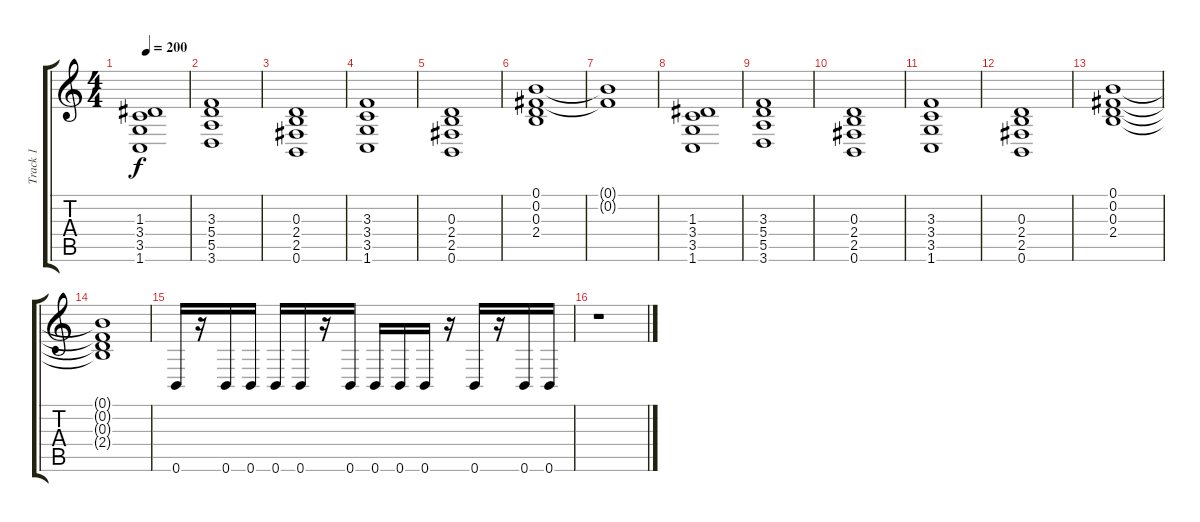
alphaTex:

\track ("Track 1" "Track 1") {instrument distortionguitar}
\staff {score tabs}
\tuning (B3 Gb3 D3 A2 E2 B1) {hide}
\ts (4 4)
\tempo 200
\clef g2
\ks c
(1.3 3.4 3.5 1.6).1{dy f} |
(3.3 5.4 5.5 3.6).1 |
(0.3 2.4 2.5 0.6).1 |
(3.3 3.4 3.5 1.6).1 |
(0.3 2.4 2.5 0.6).1 |
(0.1 0.2 0.3 2.4).1 |
(0.1{t} 0.2{t}).1 |
(1.3 3.4 3.5 1.6).1 |
(3.3 5.4 5.5 3.6).1 |
(0.3 2.4 2.5 0.6).1 |
(3.3 3.4 3.5 1.6).1 |
(0.3 2.4 2.5 0.6).1 |
(0.1 0.2 0.3 2.4).1 |
(0.1{t} 0.2{t} 0.3{t} 2.4{t}).1 |
0.6.16 r.16 0.6.16 0.6.16 0.6.16 0.6.16 r.16 0.6.16 0.6.16 0.6.16 0.6.16 r.16 0.6.16 r.16 0.6.16 0.6.16 |
r.1
